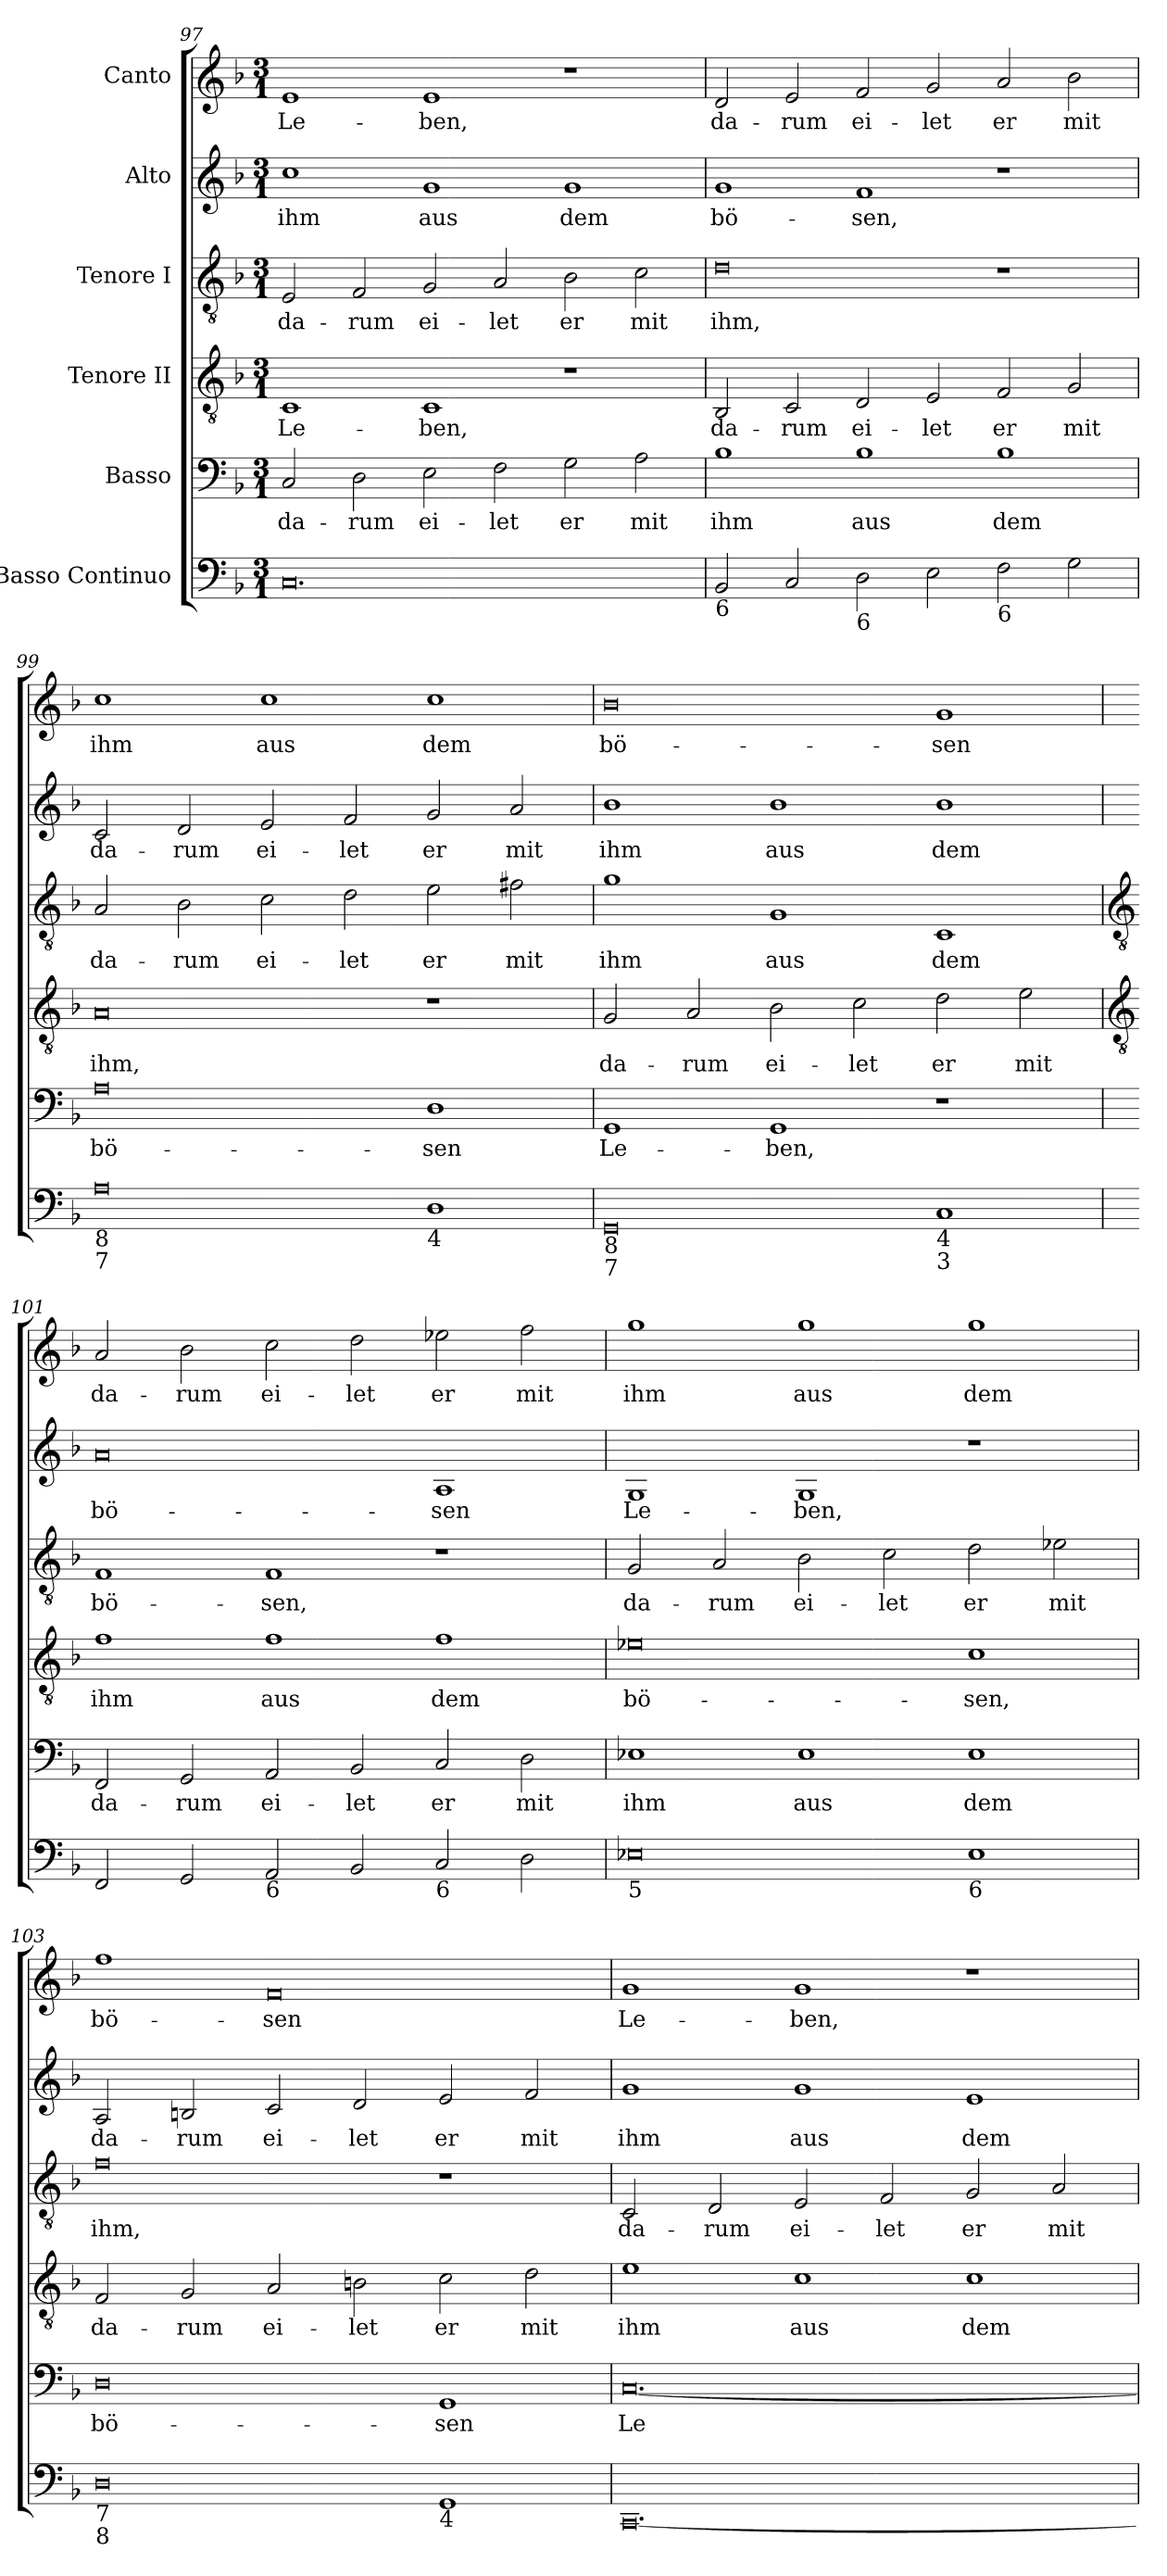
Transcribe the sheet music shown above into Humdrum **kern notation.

**kern	**kern	**text	**kern	**text	**kern	**text	**kern	**text	**kern	**text
*part6	*part5	*part5	*part4	*part4	*part3	*part3	*part2	*part2	*part1	*part1
*staff6	*staff5	*staff5	*staff4	*staff4	*staff3	*staff3	*staff2	*staff2	*staff1	*staff1
*I"Basso Continuo	*I"Basso	*	*I"Tenore II	*	*I"Tenore I	*	*I"Alto	*	*I"Canto	*
!!LO:LB:g=z
*clefF4	*clefF4	*	*clefGv2	*	*clefGv2	*	*clefG2	*	*clefG2	*
*k[b-]	*k[b-]	*	*k[b-]	*	*k[b-]	*	*k[b-]	*	*k[b-]	*
*F:	*F:	*	*F:	*	*F:	*	*F:	*	*F:	*
*M3/1	*M3/1	*	*M3/1	*	*M3/1	*	*M3/1	*	*M3/1	*
=97	=97	=97	=97	=97	=97	=97	=97	=97	=97	=97
!	!	!LO:LY:b	!	!LO:LY:b	!	!LO:LY:b	!	!LO:LY:b	!	!LO:LY:b
0.C	2C	da-	1C	Le-	2E	da-	1cc	ihm	1e	Le-
!	!	!LO:LY:b	!	!	!	!LO:LY:b	!	!	!	!
.	2D	-rum	.	.	2F	-rum	.	.	.	.
!	!	!LO:LY:b	!	!LO:LY:b	!	!LO:LY:b	!	!LO:LY:b	!	!LO:LY:b
.	2E	ei-	1C	-ben,	2G	ei-	1g	aus	1e	-ben,
!	!	!LO:LY:b	!	!	!	!LO:LY:b	!	!	!	!
.	2F	-let	.	.	2A	-let	.	.	.	.
!	!	!LO:LY:b	!	!	!	!LO:LY:b	!	!LO:LY:b	!	!
.	2G	er	1r	.	2B-	er	1g	dem	1r	.
!	!	!LO:LY:b	!	!	!	!LO:LY:b	!	!	!	!
.	2A	mit	.	.	2c	mit	.	.	.	.
=98	=98	=98	=98	=98	=98	=98	=98	=98	=98	=98
!LO:TX:b:t=6	!	!	!	!	!	!	!	!	!	!
!	!	!LO:LY:b	!	!LO:LY:b	!	!LO:LY:b	!	!LO:LY:b	!	!LO:LY:b
2BB-	1B-	ihm	2BB-	da-	0d	ihm,	1g	bö-	2d	da-
!	!	!	!	!LO:LY:b	!	!	!	!	!	!LO:LY:b
2C	.	.	2C	-rum	.	.	.	.	2e	-rum
!LO:TX:b:t=6	!	!	!	!	!	!	!	!	!	!
!	!	!LO:LY:b	!	!LO:LY:b	!	!	!	!LO:LY:b	!	!LO:LY:b
2D	1B-	aus	2D	ei-	.	.	1f	-sen,	2f	ei-
!	!	!	!	!LO:LY:b	!	!	!	!	!	!LO:LY:b
2E	.	.	2E	-let	.	.	.	.	2g	-let
!LO:TX:b:t=6	!	!	!	!	!	!	!	!	!	!
!	!	!LO:LY:b	!	!LO:LY:b	!	!	!	!	!	!LO:LY:b
2F	1B-	dem	2F	er	1r	.	1r	.	2a	er
!	!	!	!	!LO:LY:b	!	!	!	!	!	!LO:LY:b
2G	.	.	2G	mit	.	.	.	.	2b-	mit
=99	=99	=99	=99	=99	=99	=99	=99	=99	=99	=99
!LO:TX:b:t=8	!	!	!	!	!	!	!	!	!	!
!LO:TX:b:t=7	!	!	!	!	!	!	!	!	!	!
!	!	!LO:LY:b	!	!LO:LY:b	!	!LO:LY:b	!	!LO:LY:b	!	!LO:LY:b
0A	0A	bö-	0A	ihm,	2A	da-	2c	da-	1cc	ihm
!	!	!	!	!	!	!LO:LY:b	!	!LO:LY:b	!	!
.	.	.	.	.	2B-	-rum	2d	-rum	.	.
!	!	!	!	!	!	!LO:LY:b	!	!LO:LY:b	!	!LO:LY:b
.	.	.	.	.	2c	ei-	2e	ei-	1cc	aus
!	!	!	!	!	!	!LO:LY:b	!	!LO:LY:b	!	!
.	.	.	.	.	2d	-let	2f	-let	.	.
!LO:TX:b:t=4	!	!	!	!	!	!	!	!	!	!
!	!	!LO:LY:b	!	!	!	!LO:LY:b	!	!LO:LY:b	!	!LO:LY:b
1D	1D	-sen	1r	.	2e	er	2g	er	1cc	dem
!	!	!	!	!	!	!LO:LY:b	!	!LO:LY:b	!	!
.	.	.	.	.	2f#X	mit	2a	mit	.	.
=100	=100	=100	=100	=100	=100	=100	=100	=100	=100	=100
!LO:TX:b:t=8	!	!	!	!	!	!	!	!	!	!
!LO:TX:b:t=7	!	!	!	!	!	!	!	!	!	!
!	!	!LO:LY:b	!	!LO:LY:b	!	!LO:LY:b	!	!LO:LY:b	!	!LO:LY:b
0GG	1GG	Le-	2G	da-	1g	ihm	1b-	ihm	0b-	bö-
!	!	!	!	!LO:LY:b	!	!	!	!	!	!
.	.	.	2A	-rum	.	.	.	.	.	.
!	!	!LO:LY:b	!	!LO:LY:b	!	!LO:LY:b	!	!LO:LY:b	!	!
.	1GG	-ben,	2B-	ei-	1G	aus	1b-	aus	.	.
!	!	!	!	!LO:LY:b	!	!	!	!	!	!
.	.	.	2c	-let	.	.	.	.	.	.
!LO:TX:b:t=4	!	!	!	!	!	!	!	!	!	!
!LO:TX:b:t=3	!	!	!	!	!	!	!	!	!	!
!	!	!	!	!LO:LY:b	!	!LO:LY:b	!	!LO:LY:b	!	!LO:LY:b
1C	1r	.	2d	er	1C	dem	1b-	dem	1g	-sen
!	!	!	!	!LO:LY:b	!	!	!	!	!	!
.	.	.	2e	mit	.	.	.	.	.	.
!!LO:LB:g=z
=101	=101	=101	=101	=101	=101	=101	=101	=101	=101	=101
*	*	*	*clefGv2	*	*clefGv2	*	*	*	*	*
!	!	!LO:LY:b	!	!LO:LY:b	!	!LO:LY:b	!	!LO:LY:b	!	!LO:LY:b
2FF	2FF	da-	1f	ihm	1F	bö-	0a	bö-	2a	da-
!	!	!LO:LY:b	!	!	!	!	!	!	!	!LO:LY:b
2GG	2GG	-rum	.	.	.	.	.	.	2b-	-rum
!LO:TX:b:t=6	!	!	!	!	!	!	!	!	!	!
!	!	!LO:LY:b	!	!LO:LY:b	!	!LO:LY:b	!	!	!	!LO:LY:b
2AA	2AA	ei-	1f	aus	1F	-sen,	.	.	2cc	ei-
!	!	!LO:LY:b	!	!	!	!	!	!	!	!LO:LY:b
2BB-	2BB-	-let	.	.	.	.	.	.	2dd	-let
!LO:TX:b:t=6	!	!	!	!	!	!	!	!	!	!
!	!	!LO:LY:b	!	!LO:LY:b	!	!	!	!LO:LY:b	!	!LO:LY:b
2C	2C	er	1f	dem	1r	.	1A	-sen	2ee-X	er
!	!	!LO:LY:b	!	!	!	!	!	!	!	!LO:LY:b
2D	2D	mit	.	.	.	.	.	.	2ff	mit
=102	=102	=102	=102	=102	=102	=102	=102	=102	=102	=102
!LO:TX:b:t=5	!	!	!	!	!	!	!	!	!	!
!	!	!LO:LY:b	!	!LO:LY:b	!	!LO:LY:b	!	!LO:LY:b	!	!LO:LY:b
0E-X	1E-X	ihm	0e-X	bö-	2G	da-	1G	Le-	1gg	ihm
!	!	!	!	!	!	!LO:LY:b	!	!	!	!
.	.	.	.	.	2A	-rum	.	.	.	.
!	!	!LO:LY:b	!	!	!	!LO:LY:b	!	!LO:LY:b	!	!LO:LY:b
.	1E-	aus	.	.	2B-	ei-	1G	-ben,	1gg	aus
!	!	!	!	!	!	!LO:LY:b	!	!	!	!
.	.	.	.	.	2c	-let	.	.	.	.
!LO:TX:b:t=6	!	!	!	!	!	!	!	!	!	!
!	!	!LO:LY:b	!	!LO:LY:b	!	!LO:LY:b	!	!	!	!LO:LY:b
1E-	1E-	dem	1c	-sen,	2d	er	1r	.	1gg	dem
!	!	!	!	!	!	!LO:LY:b	!	!	!	!
.	.	.	.	.	2e-X	mit	.	.	.	.
=103	=103	=103	=103	=103	=103	=103	=103	=103	=103	=103
!LO:TX:b:t=7	!	!	!	!	!	!	!	!	!	!
!LO:TX:b:t=8	!	!	!	!	!	!	!	!	!	!
!	!	!LO:LY:b	!	!LO:LY:b	!	!LO:LY:b	!	!LO:LY:b	!	!LO:LY:b
0D	0D	bö-	2F	da-	0f	ihm,	2A	da-	1ff	bö-
!	!	!	!	!LO:LY:b	!	!	!	!LO:LY:b	!	!
.	.	.	2G	-rum	.	.	2Bn	-rum	.	.
!	!	!	!	!LO:LY:b	!	!	!	!LO:LY:b	!	!LO:LY:b
.	.	.	2A	ei-	.	.	2c	ei-	0f	-sen
!	!	!	!	!LO:LY:b	!	!	!	!LO:LY:b	!	!
.	.	.	2Bn	-let	.	.	2d	-let	.	.
!LO:TX:b:t=4	!	!	!	!	!	!	!	!	!	!
!	!	!LO:LY:b	!	!LO:LY:b	!	!	!	!LO:LY:b	!	!
1GG	1GG	-sen	2c	er	1r	.	2e	er	.	.
!	!	!	!	!LO:LY:b	!	!	!	!LO:LY:b	!	!
.	.	.	2d	mit	.	.	2f	mit	.	.
=104	=104	=104	=104	=104	=104	=104	=104	=104	=104	=104
!	!	!LO:LY:b	!	!LO:LY:b	!	!LO:LY:b	!	!LO:LY:b	!	!LO:LY:b
[0.CC	[0.C	Le-	1e	ihm	2C	da-	1g	ihm	1g	Le-
!	!	!	!	!	!	!LO:LY:b	!	!	!	!
.	.	.	.	.	2D	-rum	.	.	.	.
!	!	!	!	!LO:LY:b	!	!LO:LY:b	!	!LO:LY:b	!	!LO:LY:b
.	.	.	1c	aus	2E	ei-	1g	aus	1g	-ben,
!	!	!	!	!	!	!LO:LY:b	!	!	!	!
.	.	.	.	.	2F	-let	.	.	.	.
!	!	!	!	!LO:LY:b	!	!LO:LY:b	!	!LO:LY:b	!	!
.	.	.	1c	dem	2G	er	1e	dem	1r	.
!	!	!	!	!	!	!LO:LY:b	!	!	!	!
.	.	.	.	.	2A	mit	.	.	.	.
=	=	=	=	=	=	=	=	=	=	=
*-	*-	*-	*-	*-	*-	*-	*-	*-	*-	*-
